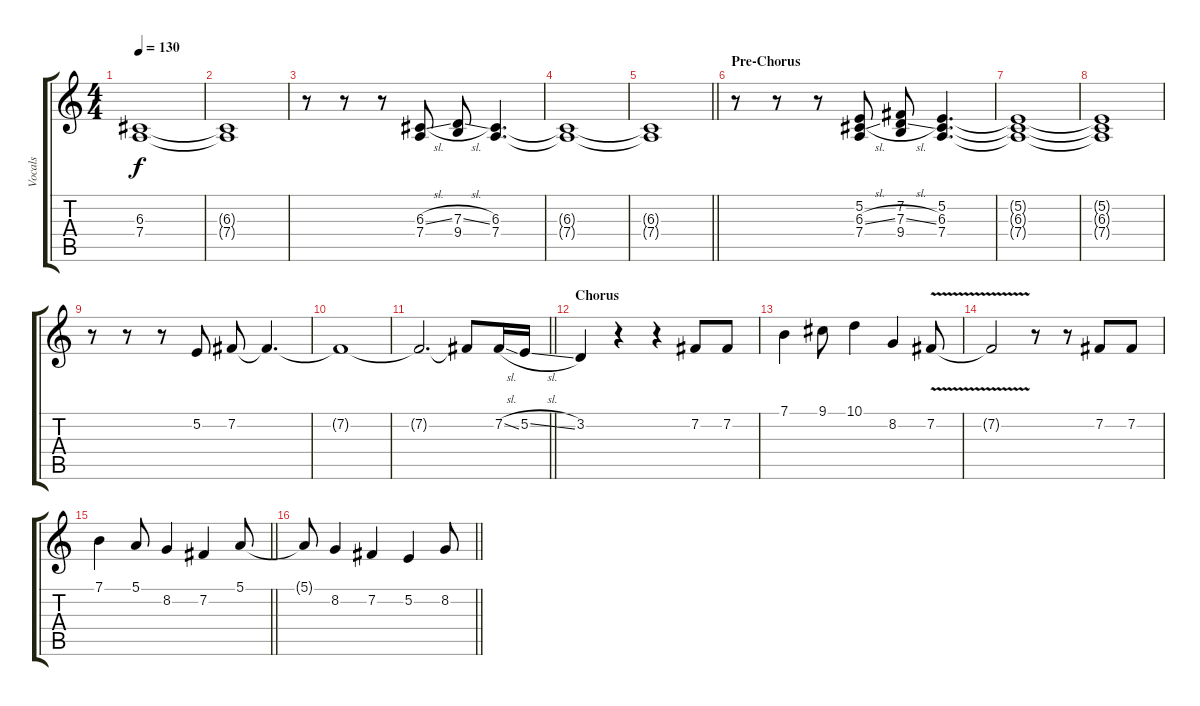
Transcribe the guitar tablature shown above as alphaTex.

\track ("Vocals" "Vocals") {instrument altosax}
\staff {score tabs}
\tuning (E4 B3 G3 D3 A2 E2) {hide}
\ts (4 4)
\tempo 130
\clef g2
\ks c
(6.3{t} 7.4{t}).1{dy f} |
(6.3{t} 7.4{t}).1 |
r.8 r.8 r.8 (6.3{sl} 7.4).8 (7.3{sl} 9.4).8 (6.3 7.4).4{d} |
(6.3{t} 7.4{t}).1 |
\barLineRight lightlight
(6.3{t} 7.4{t}).1 |
\section ("" "Pre-Chorus")
r.8 r.8 r.8 (5.2 6.3{sl} 7.4).8 (7.2 7.3{sl} 9.4).8 (5.2 6.3 7.4).4{d} |
(5.2{t} 6.3{t} 7.4{t}).1 |
(5.2{t} 6.3{t} 7.4{t}).1 |
r.8 r.8 r.8 5.2.8 7.2.8 7.2{t}.4{d} |
7.2{t}.1 |
\barLineRight lightlight
7.2{t}.2{d} 7.2{t}.8 7.2{sl}.16 5.2{sl}.16 |
\section ("" "Chorus")
3.2.4 r.4 r.4 7.2.8 7.2.8 |
7.1.4 9.1.8 10.1.4 8.2.4 7.2{v}.8 |
7.2{t}.2 r.8 r.8 7.2.8 7.2.8 |
\barLineRight lightlight
7.1.4 5.1.8 8.2.4 7.2.4 5.1.8 |
\barLineRight lightlight
5.1{t}.8 8.2.4 7.2.4 5.2.4 8.2.8
